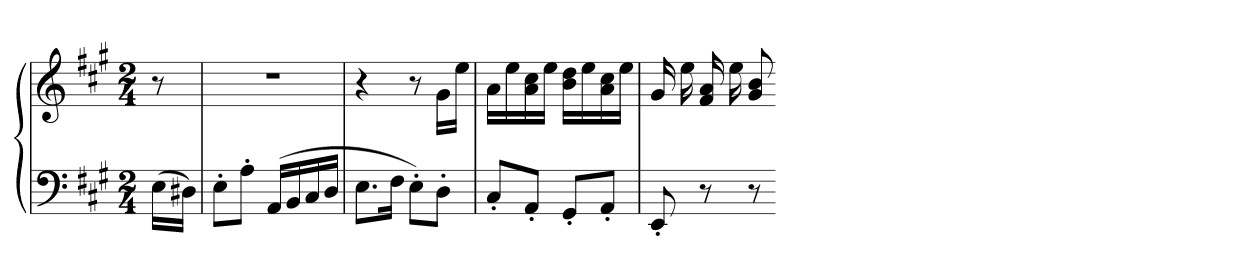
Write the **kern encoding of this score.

**kern	**kern
*part1	*part1
*staff2	*staff1
*clefF4	*clefG2
*k[f#c#g#]	*k[f#c#g#]
*A:	*A:
*M2/4	*M2/4
=	=
(16ELL	8r
16D#XJJ)	.
=75	=75
8E'L	2r
8A'J	.
(16AALL	.
16BB	.
16C#	.
16DJJ	.
=76	=76
8.EL	4r
16F#Jk	.
8E'L)	8r
8D'J	16g#LL
.	16eeJJ
=77	=77
8C#'L	16aLL
.	16ee
8AA'J	16a 16cc#
.	16eeJJ
8GG#'L	16b 16ddLL
.	16ee
8AA'J	16a 16cc#
.	16eeJJ
=78	=78
8EE'	16g#
.	16ee
8r	16f# 16a
.	16ee
8r	8g# 8b
=-	=-
*-	*-
